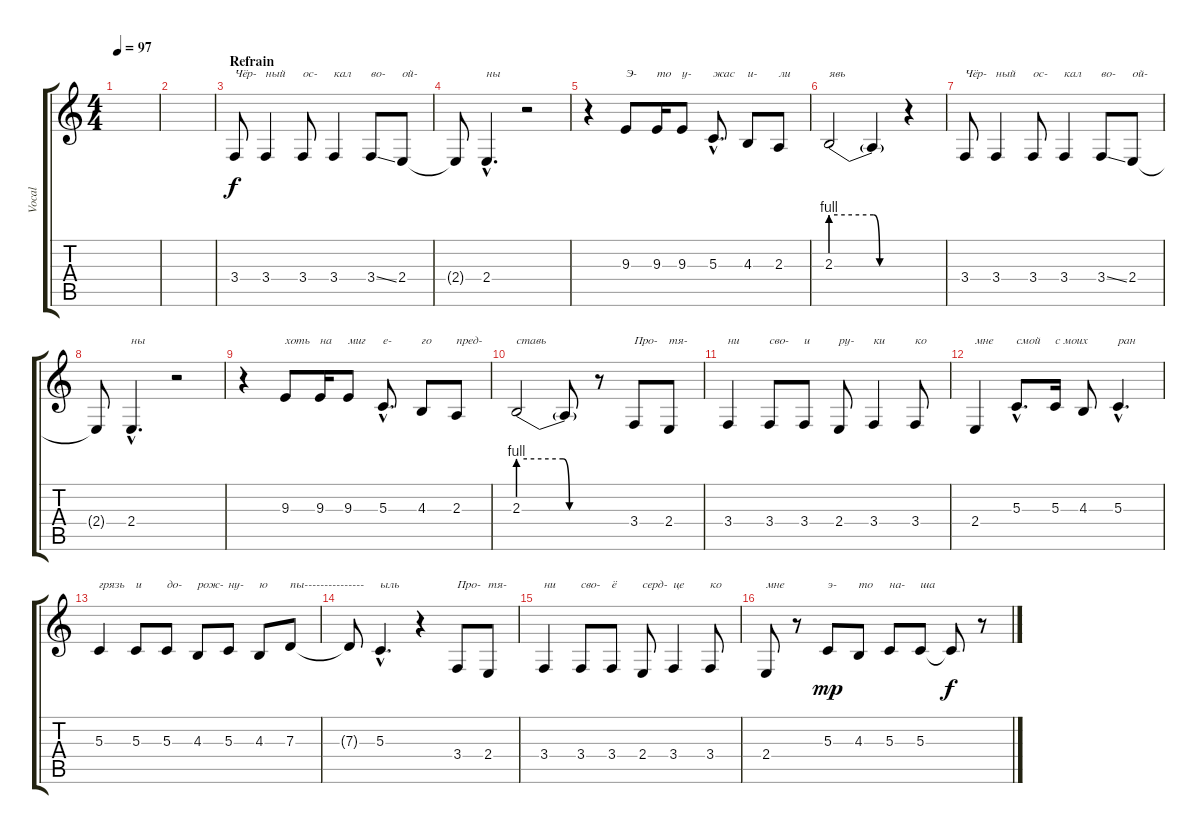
\track ("Vocal" "Vocal") {instrument oboe}
\staff {score tabs}
\tuning (E4 B3 G3 D3 A2 E2) {hide}
\ts (4 4)
\tempo 97
\clef g2
\ks c
|
|
\section ("" "Refrain")
3.4.8{txt "Чёр-"} 3.4.4{txt "ный"} 3.4.8{txt "ос-"} 3.4.4{txt "кал"} 3.4{ss}.8{txt "во-"} 2.4.8{txt "ой-"} |
2.4{t}.8 2.4{hac}.4{d txt "ны"} r.2 |
r.4 9.3.8{txt "Э-"} 9.3.16{txt "то"} 9.3.8{txt "у-"} 5.3{hac}.8{d txt "жас"} 4.3.8{txt "и-"} 2.3.8{txt "ли"} |
2.3{be (custom 0 4 35 4 40 0 60 0)}.2{txt "явь"} 2.3{t}.4 r.4 |
3.4.8{txt "Чёр-"} 3.4.4{txt "ный"} 3.4.8{txt "ос-"} 3.4.4{txt "кал"} 3.4{ss}.8{txt "во-"} 2.4.8{txt "ой-"} |
2.4{t}.8 2.4{hac}.4{d txt "ны"} r.2 |
r.4 9.3.8{txt "хоть"} 9.3.16{txt "на"} 9.3.8{txt "миг"} 5.3{hac}.8{d txt "е-"} 4.3.8{txt "го"} 2.3.8{txt "пред-"} |
2.3{be (custom 0 4 35 4 40 0 60 0)}.2{txt "ставь"} 2.3{t}.8 r.8 3.4.8{txt "Про-"} 2.4.8{txt "тя-"} |
3.4.4{txt "ни"} 3.4.8{txt "сво-"} 3.4.8{txt "и"} 2.4.8{txt "ру-"} 3.4.4{txt "ки"} 3.4.8{txt "ко"} |
2.4.4{txt "мне"} 5.3{hac}.8{d txt "смой"} 5.3.16{txt "с моих"} 4.3.8 5.3{hac}.4{d txt "ран"} |
5.3.4{txt "грязь"} 5.3.8{txt "и"} 5.3.8{txt "до-"} 4.3.8{txt "рож-"} 5.3.8{txt "ну-"} 4.3.8{txt "ю"} 7.3.8{txt "пы---------------"} |
7.3{t}.8 5.3{hac}.4{d txt "ыль"} r.4 3.4.8{txt "Про-"} 2.4.8{txt "тя-"} |
3.4.4{txt "ни"} 3.4.8{txt "сво-"} 3.4.8{txt "ё"} 2.4.8{txt "серд-"} 3.4.4{txt "це"} 3.4.8{txt "ко"} |
2.4.8{txt "мне"} r.8 5.3.8{txt "э-" dy mp} 4.3.8{txt "то"} 5.3.8{txt "на-"} 5.3.8{txt "ша"} 5.3{t}.8{dy f} r.8
